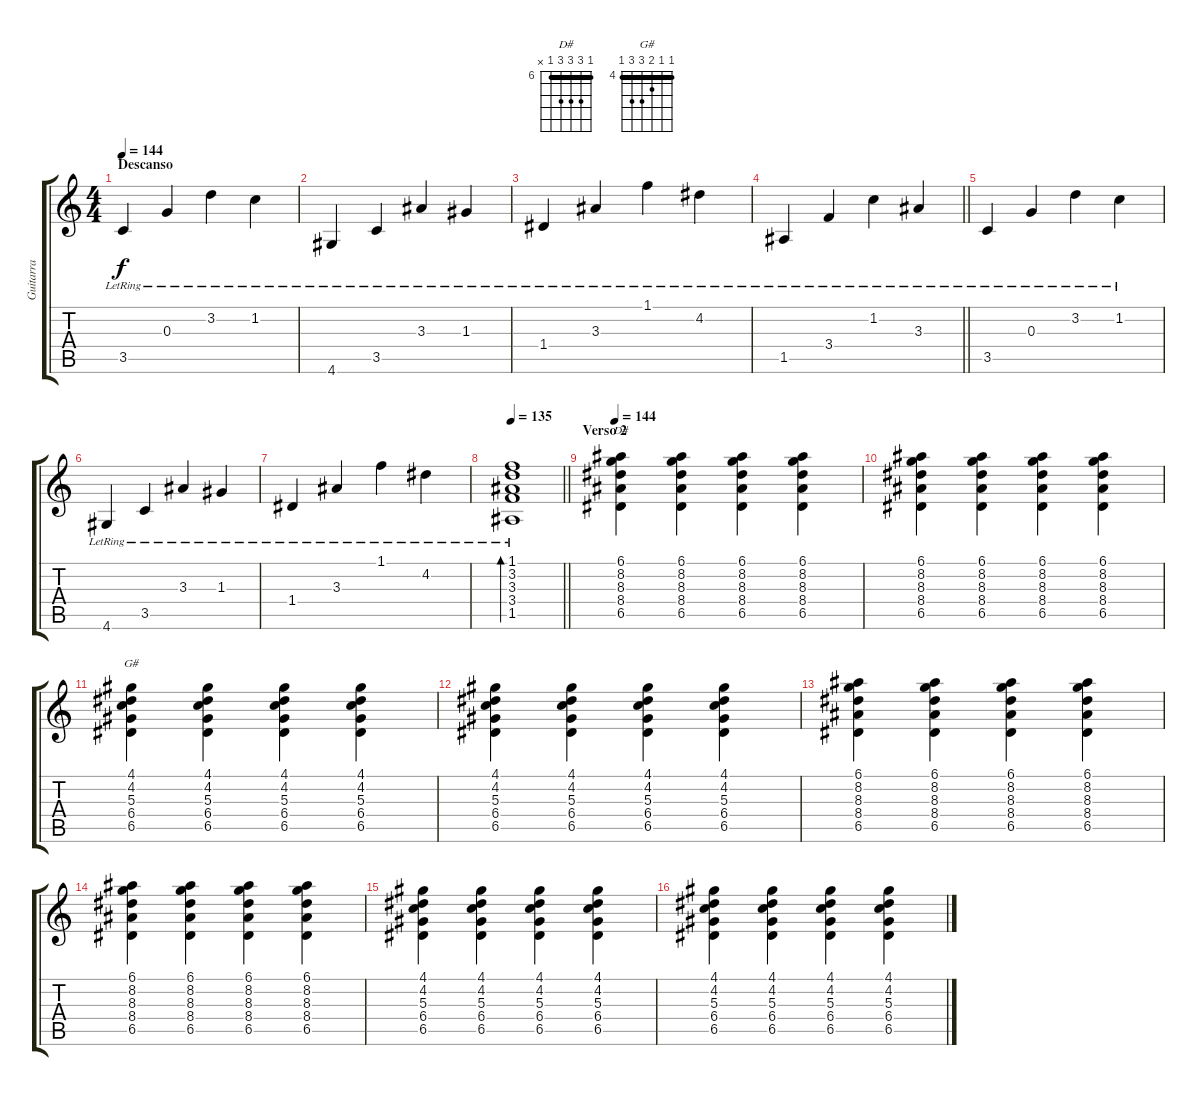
\track ("Guitarra" "Guitarra") {instrument acousticguitarnylon}
\staff {score tabs}
\tuning (E4 B3 G3 D3 A2 E2) {hide}
\chord ("D#" 6 8 8 8 6 x) {firstfret 6 barre 6}
\chord ("G#" 4 4 5 6 6 4) {firstfret 4 barre 4}
\ts (4 4)
\section ("" "Descanso")
\tempo 144
\clef g2
\ks c
3.5{lr}.4{dy f} 0.3{lr}.4 3.2{lr}.4 1.2{lr}.4 |
4.6{lr}.4 3.5{lr}.4 3.3{lr}.4 1.3{lr}.4 |
1.4{lr}.4 3.3{lr}.4 1.1{lr}.4 4.2{lr}.4 |
\barLineRight lightlight
1.5{lr}.4 3.4{lr}.4 1.2{lr}.4 3.3{lr}.4 |
3.5{lr}.4 0.3{lr}.4 3.2{lr}.4 1.2{lr}.4 |
4.6{lr}.4 3.5{lr}.4 3.3{lr}.4 1.3{lr}.4 |
1.4{lr}.4 3.3{lr}.4 1.1{lr}.4 4.2{lr}.4 |
\tempo 135
\barLineRight lightlight
(1.1 3.2 3.3 3.4 1.5{lr}).1{bd 240} |
\section ("" "Verso 2")
\tempo 144
(6.1 8.2 8.3 8.4 6.5).4{ch "D#"} (6.1 8.2 8.3 8.4 6.5).4 (6.1 8.2 8.3 8.4 6.5).4 (6.1 8.2 8.3 8.4 6.5).4 |
(6.1 8.2 8.3 8.4 6.5).4 (6.1 8.2 8.3 8.4 6.5).4 (6.1 8.2 8.3 8.4 6.5).4 (6.1 8.2 8.3 8.4 6.5).4 |
(4.1 4.2 5.3 6.4 6.5).4{ch "G#"} (4.1 4.2 5.3 6.4 6.5).4 (4.1 4.2 5.3 6.4 6.5).4 (4.1 4.2 5.3 6.4 6.5).4 |
(4.1 4.2 5.3 6.4 6.5).4 (4.1 4.2 5.3 6.4 6.5).4 (4.1 4.2 5.3 6.4 6.5).4 (4.1 4.2 5.3 6.4 6.5).4 |
(6.1 8.2 8.3 8.4 6.5).4 (6.1 8.2 8.3 8.4 6.5).4 (6.1 8.2 8.3 8.4 6.5).4 (6.1 8.2 8.3 8.4 6.5).4 |
(6.1 8.2 8.3 8.4 6.5).4 (6.1 8.2 8.3 8.4 6.5).4 (6.1 8.2 8.3 8.4 6.5).4 (6.1 8.2 8.3 8.4 6.5).4 |
(4.1 4.2 5.3 6.4 6.5).4 (4.1 4.2 5.3 6.4 6.5).4 (4.1 4.2 5.3 6.4 6.5).4 (4.1 4.2 5.3 6.4 6.5).4 |
(4.1 4.2 5.3 6.4 6.5).4 (4.1 4.2 5.3 6.4 6.5).4 (4.1 4.2 5.3 6.4 6.5).4 (4.1 4.2 5.3 6.4 6.5).4
